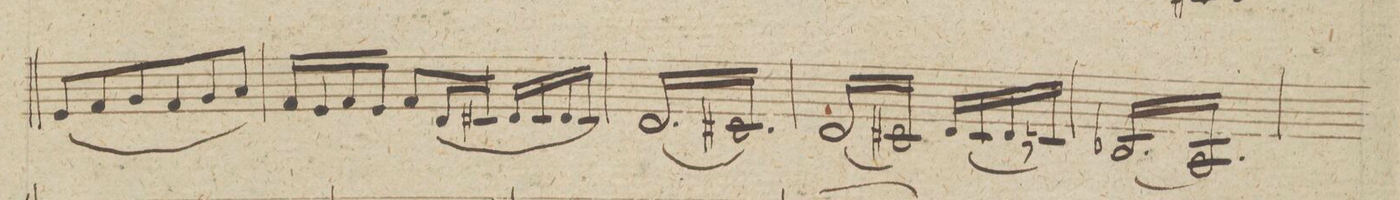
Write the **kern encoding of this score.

**kern	**dynam
*I"Violino 2do	*
*clefG2	*
*k[f#]	*
*M3/4	*
(8e/L	.
8f#/	.
8g/	.
8f#/	.
8g/	.
8a/J)	.
=84	=84
16f#/LL	.
16e/	.
16f#/	.
16e/JJ	.
8f#/L	.
(16d/L	.
16c#X/JJ	.
16d/LL	.
16c#/	.
16d/	.
16c#/JJ)	.
=85	=85
*tremolo	*
(16d/LL	.
16c#X/	.
16d/	.
16c#X/	.
16d/	.
16c#X/	.
16d/	.
16c#X/	.
16d/	.
16c#X/	.
16d/	.
16c#X/JJ)	.
=86	=86
(16d/LL	.
16c#X/	.
16d/	.
16c#X/	.
16d/	.
16c#X/	.
16d/	.
16c#X/JJ)	.
*Xtremolo	*
(16d/LL	.
16c#/	.
16d/	.
16cn/JJ)	.
=87	=87
*tremolo	*
(16B-X/LL	.
16A/	.
16B-/	.
16A/	.
16B-/	.
16A/	.
16B-/	.
16A/	.
16B-/	.
16A/	.
16B-/	.
16A/JJ)	.
*Xtremolo	*
=88	=88
*-	*-
